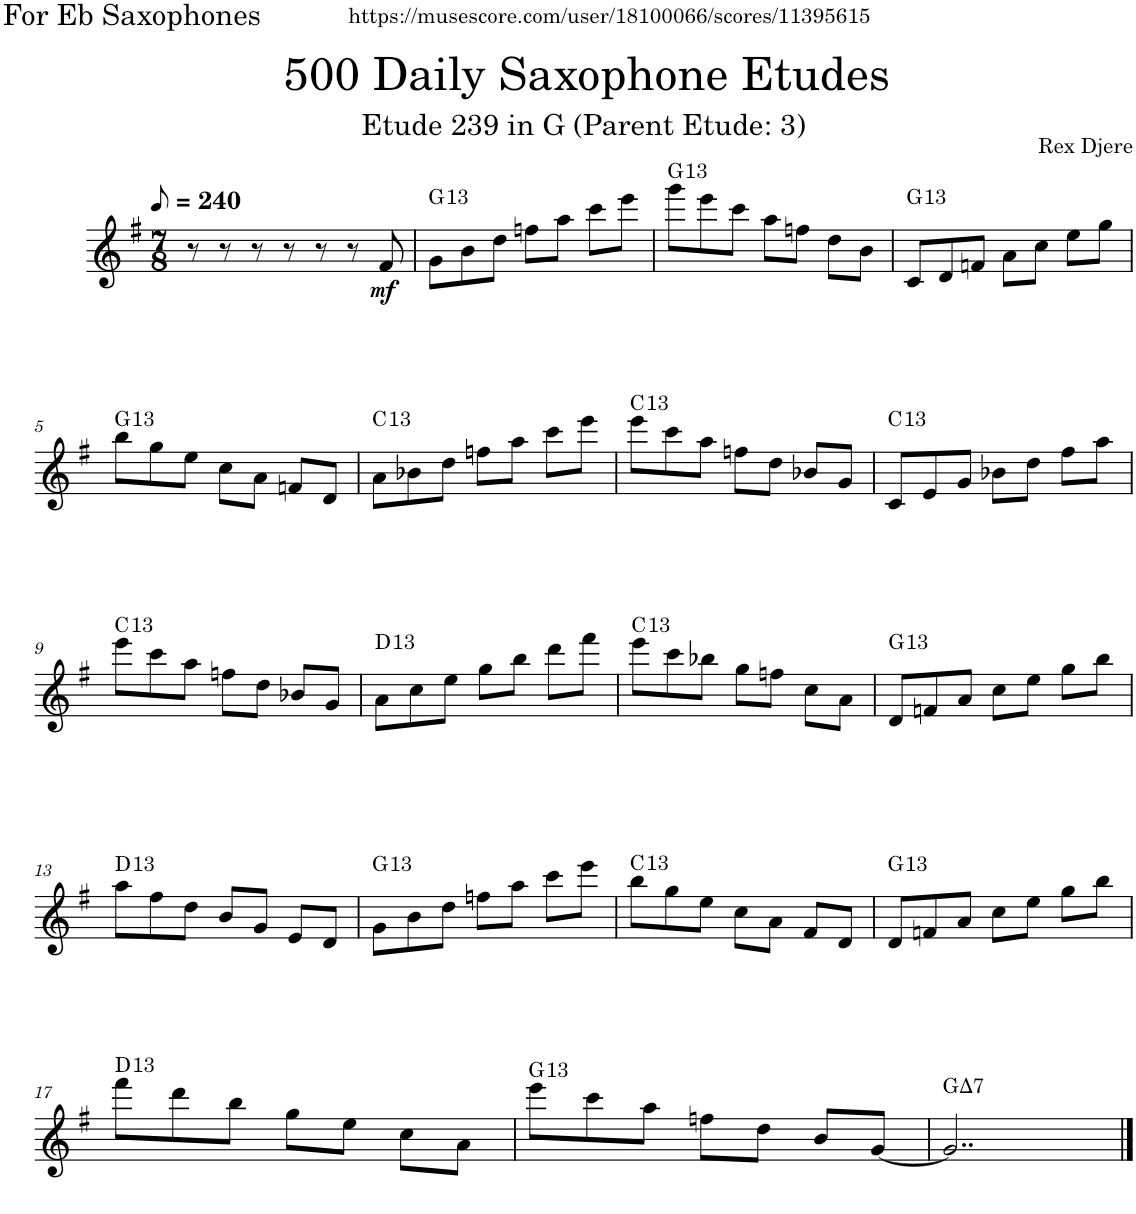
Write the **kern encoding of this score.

**kern	**dynam	**harte
*part1	*part1	*part1
*staff1	*staff1	*
*I"Alto Saxophone	*	*
*I'A. Sax.	*	*
*clefG2	*	*
*Trd5c9	*	*
*k[f#]	*	*
*M7/8	*	*
*MM120	*	*
=1	=1	=1
8r	.	.
8r	.	.
8r	.	.
8r	.	.
8r	.	.
8r	.	.
!	!LO:DY:b	!
8f#/	mf	.
=2	=2	=2
!	!	!LO:H:kt=13
8g\L	.	G:9(11,13)
8b\	.	.
8dd\J	.	.
8ffn\L	.	.
8aa\J	.	.
8ccc\L	.	.
8eee\J	.	.
=3	=3	=3
!	!	!LO:H:kt=13
8ggg\L	.	G:9(11,13)
8eee\	.	.
8ccc\J	.	.
8aa\L	.	.
8ffn\J	.	.
8dd\L	.	.
8b\J	.	.
=4	=4	=4
!	!	!LO:H:kt=13
8c/L	.	G:9(11,13)
8d/	.	.
8fn/J	.	.
8a\L	.	.
8cc\J	.	.
8ee\L	.	.
8gg\J	.	.
!!LO:LB:g=z
=5	=5	=5
!	!	!LO:H:kt=13
8bb\L	.	G:9(11,13)
8gg\	.	.
8ee\J	.	.
8cc\L	.	.
8a\J	.	.
8fn/L	.	.
8d/J	.	.
=6	=6	=6
!	!	!LO:H:kt=13
8a\L	.	C:9(11,13)
8b-X\	.	.
8dd\J	.	.
8ffn\L	.	.
8aa\J	.	.
8ccc\L	.	.
8eee\J	.	.
=7	=7	=7
!	!	!LO:H:kt=13
8eee\L	.	C:9(11,13)
8ccc\	.	.
8aa\J	.	.
8ffn\L	.	.
8dd\J	.	.
8b-X/L	.	.
8g/J	.	.
=8	=8	=8
!	!	!LO:H:kt=13
8c/L	.	C:9(11,13)
8e/	.	.
8g/J	.	.
8b-X\L	.	.
8dd\J	.	.
8ff#\L	.	.
8aa\J	.	.
!!LO:LB:g=z
=9	=9	=9
!	!	!LO:H:kt=13
8eee\L	.	C:9(11,13)
8ccc\	.	.
8aa\J	.	.
8ffn\L	.	.
8dd\J	.	.
8b-X/L	.	.
8g/J	.	.
=10	=10	=10
!	!	!LO:H:kt=13
8a\L	.	D:9(11,13)
8cc\	.	.
8ee\J	.	.
8gg\L	.	.
8bb\J	.	.
8ddd\L	.	.
8fff#\J	.	.
=11	=11	=11
!	!	!LO:H:kt=13
8eee\L	.	C:9(11,13)
8ccc\	.	.
8bb-X\J	.	.
8gg\L	.	.
8ffn\J	.	.
8cc\L	.	.
8a\J	.	.
=12	=12	=12
!	!	!LO:H:kt=13
8d/L	.	G:9(11,13)
8fn/	.	.
8a/J	.	.
8cc\L	.	.
8ee\J	.	.
8gg\L	.	.
8bb\J	.	.
!!LO:LB:g=z
=13	=13	=13
!	!	!LO:H:kt=13
8aa\L	.	D:9(11,13)
8ff#\	.	.
8dd\J	.	.
8b/L	.	.
8g/J	.	.
8e/L	.	.
8d/J	.	.
=14	=14	=14
!	!	!LO:H:kt=13
8g\L	.	G:9(11,13)
8b\	.	.
8dd\J	.	.
8ffn\L	.	.
8aa\J	.	.
8ccc\L	.	.
8eee\J	.	.
=15	=15	=15
!	!	!LO:H:kt=13
8bb\L	.	C:9(11,13)
8gg\	.	.
8ee\J	.	.
8cc\L	.	.
8a\J	.	.
8f#/L	.	.
8d/J	.	.
=16	=16	=16
!	!	!LO:H:kt=13
8d/L	.	G:9(11,13)
8fn/	.	.
8a/J	.	.
8cc\L	.	.
8ee\J	.	.
8gg\L	.	.
8bb\J	.	.
!!LO:LB:g=z
=17	=17	=17
!	!	!LO:H:kt=13
8fff#\L	.	D:9(11,13)
8ddd\	.	.
8bb\J	.	.
8gg\L	.	.
8ee\J	.	.
8cc\L	.	.
8a\J	.	.
=18	=18	=18
!	!	!LO:H:kt=13
8eee\L	.	G:9(11,13)
8ccc\	.	.
8aa\J	.	.
8ffn\L	.	.
8dd\J	.	.
8b/L	.	.
[8g/J	.	.
=19	=19	=19
!	!	!LO:H:kt=7
2..g/]	.	G:maj7
==	==	==
*-	*-	*-
